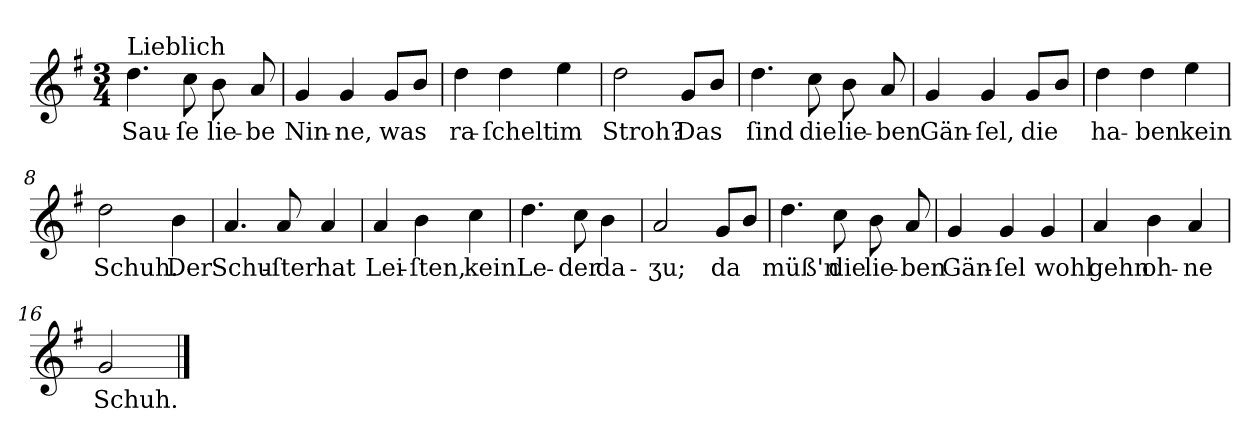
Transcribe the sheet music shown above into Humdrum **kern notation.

**kern	**text
*part1	*part1
*staff1	*staff1
*clefG2	*
*k[f#]	*
*G:	*
*M3/4	*
=1	=1
!LO:TX:a:t=Lieblich	!
4.dd	Sau-
8cc	-ſe
8b	lie-
8a	-be
=2	=2
4g	Nin-
4g	-ne,
8gL	was
8bJ	.
=3	=3
4dd	ra-
4dd	-ſchelt
4ee	im
=4	=4
2dd	Stroh?
8gL	Das
8bJ	.
=5	=5
4.dd	ſind
8cc	die
8b	lie-
8a	-ben
=6	=6
4g	Gän-
4g	-ſel,
8gL	die
8bJ	.
=7	=7
4dd	ha-
4dd	-ben
4ee	kein
=8	=8
2dd	Schuh.
4b	Der
=9	=9
4.a	Schu-
8a	-ſter
4a	hat
=10	=10
4a	Lei-
4b	-ſten,
4cc	kein
=11	=11
4.dd	Le-
8cc	-der
4b	da-
=12	=12
2a	-ʒu;
8gL	da
8bJ	.
=13	=13
4.dd	müß'n
8cc	die
8b	lie-
8a	-ben
=14	=14
4g	Gän-
4g	-ſel
4g	wohl
=15	=15
4a	gehn
4b	oh-
4a	-ne
=16	=16
!LO:N:vis=2	!
2.g	Schuh.
==	==
*-	*-
